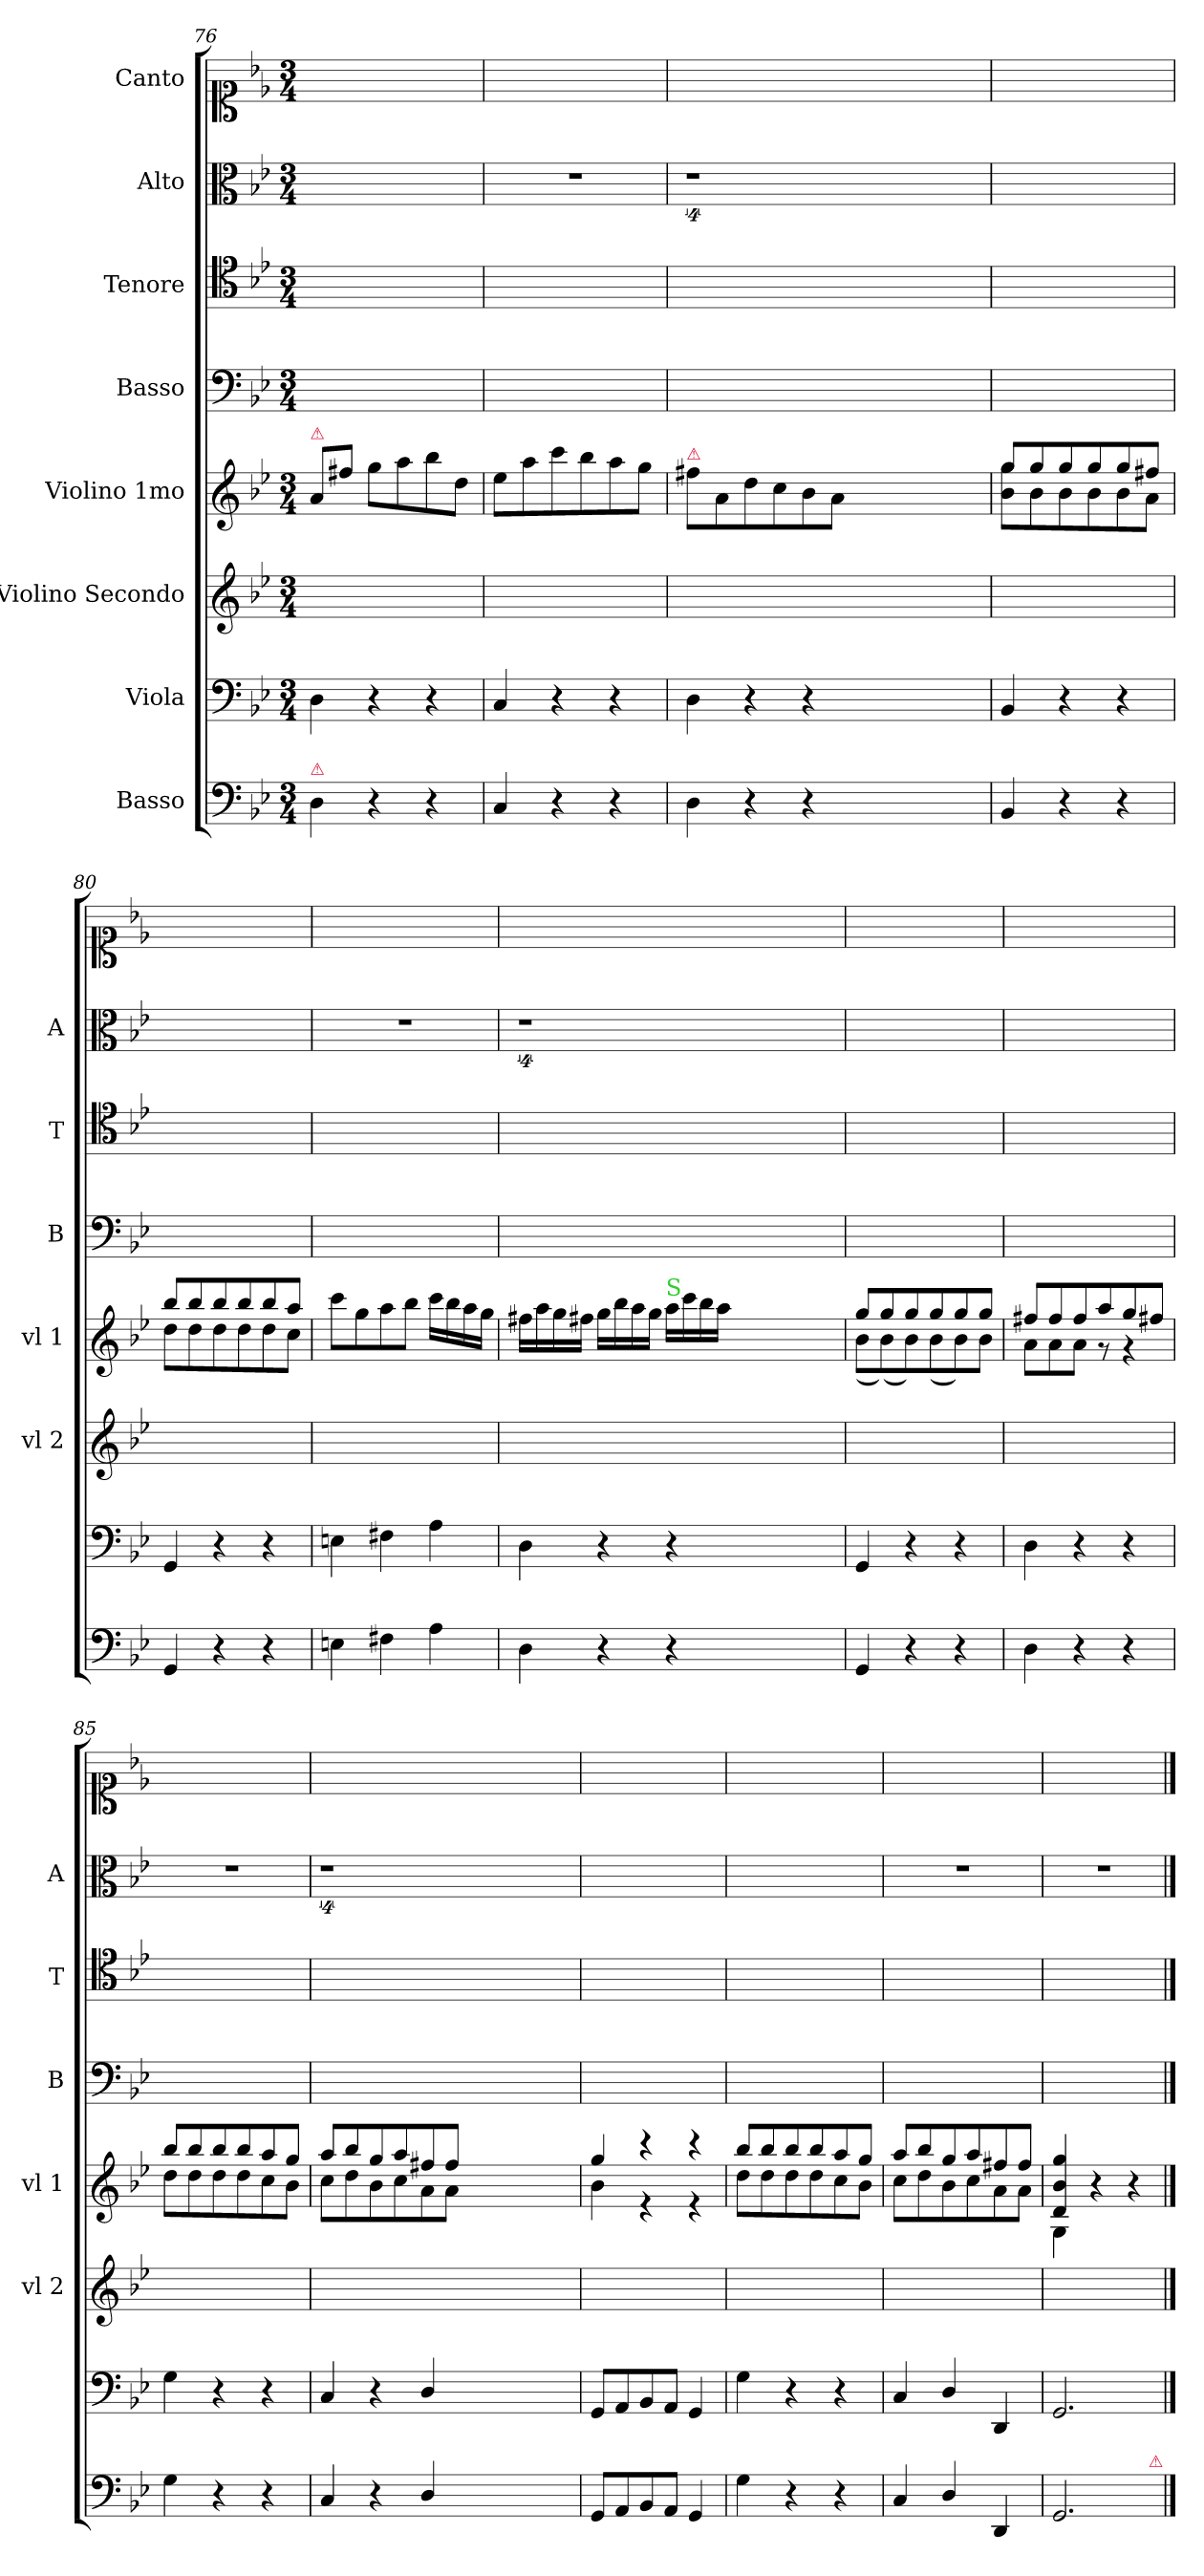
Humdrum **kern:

**kern	**kern	**kern	**kern	**kern	**kern	**kern	**kern
*part8	*part7	*part6	*part5	*part4	*part3	*part2	*part1
*staff8	*staff7	*staff6	*staff5	*staff4	*staff3	*staff2	*staff1
*I"Basso	*I"Viola	*I"Violino Secondo	*I"Violino 1mo	*I"Basso	*I"Tenore	*I"Alto	*I"Canto
*	*	*I'vl 2	*I'vl 1	*I'B	*I'T	*I'A	*
*clefF4	*clefF4	*clefG2	*clefG2	*clefF4	*clefC4	*clefC3	*clefC1
*k[b-e-]	*k[b-e-]	*k[b-e-]	*k[b-e-]	*k[b-e-]	*k[b-e-]	*k[b-e-]	*k[b-e-]
*M3/4	*M3/4	*M3/4	*M3/4	*M3/4	*M3/4	*M3/4	*M3/4
=76	=76	=76	=76	=76	=76	=76	=76
!	!	!	!LO:TX:a:color=crimson:t=⚠	!	!	!	!
!LO:TX:a:color=crimson:t=⚠	!	!	!	!	!	!	!
4D\	4D\	2.ryy	8a/L	2.ryy	2.ryy	2.ryy	2.ryy
.	.	.	8ff#X\J	.	.	.	.
4r	4r	.	8gg\L	.	.	.	.
.	.	.	8aa\	.	.	.	.
4r	4r	.	8bb-\	.	.	.	.
.	.	.	8dd\J	.	.	.	.
=77	=77	=77	=77	=77	=77	=77	=77
4C/	4C/	2.ryy	8ee-\L	2.ryy	2.ryy	2.r	2.ryy
.	.	.	8aa\	.	.	.	.
4r	4r	.	8ccc\	.	.	.	.
.	.	.	8bb-\	.	.	.	.
4r	4r	.	8aa\	.	.	.	.
.	.	.	8gg\J	.	.	.	.
=78	=78	=78	=78	=78	=78	=78	=78
!	!	!	!LO:TX:a:color=crimson:t=⚠	!	!	!	!
4D\	4D\	2.ryy	8ff#X\L	2.ryy	2.ryy	4%9r	2.ryy
.	.	.	8a/	.	.	.	.
4r	4r	.	8dd\	.	.	.	.
.	.	.	8cc\	.	.	.	.
4r	4r	.	8b-\	.	.	.	.
.	.	.	8a\J	.	.	.	.
1.ryy	1.ryy	1.ryy	1.ryy	1.ryy	1.ryy	.	1.ryy
=79	=79	=79	=79	=79	=79	=79	=79
*	*	*	*^	*	*	*	*
4BB-/	4BB-/	2.ryy	8gg/L	8b-\ 8gg\L	2.ryy	2.ryy	2.ryy	2.ryy
.	.	.	8gg/	8b-\	.	.	.	.
4r	4r	.	8gg/	8b-\	.	.	.	.
.	.	.	8gg/	8b-\	.	.	.	.
4r	4r	.	8gg/	8b-\	.	.	.	.
.	.	.	8ff#X/J	8a\J	.	.	.	.
=80	=80	=80	=80	=80	=80	=80	=80	=80
4GG/	4GG/	2.ryy	8bb-/L	8dd\L	2.ryy	2.ryy	2.ryy	2.ryy
.	.	.	8bb-/	8dd\	.	.	.	.
4r	4r	.	8bb-/	8dd\	.	.	.	.
.	.	.	8bb-/	8dd\	.	.	.	.
4r	4r	.	8bb-/	8dd\	.	.	.	.
.	.	.	8aa/J	8cc\J	.	.	.	.
*	*	*	*v	*v	*	*	*	*
=81	=81	=81	=81	=81	=81	=81	=81
4En\	4En\	2.ryy	8ccc\L	2.ryy	2.ryy	2.r	2.ryy
.	.	.	8gg\	.	.	.	.
4F#X\	4F#X\	.	8aa\	.	.	.	.
.	.	.	8bb-\J	.	.	.	.
4A\	4A\	.	16ccc\LL	.	.	.	.
.	.	.	16bb-\	.	.	.	.
.	.	.	16aa\	.	.	.	.
.	.	.	16gg\JJ	.	.	.	.
=82	=82	=82	=82	=82	=82	=82	=82
4D\	4D\	2.ryy	16ff#X\LL	2.ryy	2.ryy	4%9r	2.ryy
.	.	.	16aa\	.	.	.	.
.	.	.	16gg\	.	.	.	.
.	.	.	16ff#X\JJ	.	.	.	.
4r	4r	.	16gg\LL	.	.	.	.
.	.	.	16bb-\	.	.	.	.
.	.	.	16aa\	.	.	.	.
.	.	.	16gg\JJ	.	.	.	.
!	!	!	!LO:TX:a:color=limegreen:t=S	!	!	!	!
4r	4r	.	16aa\LL	.	.	.	.
.	.	.	16ccc\	.	.	.	.
.	.	.	16bb-\	.	.	.	.
.	.	.	16aa\JJ	.	.	.	.
1.ryy	1.ryy	1.ryy	1.ryy	1.ryy	1.ryy	.	1.ryy
=83	=83	=83	=83	=83	=83	=83	=83
*	*	*	*^	*	*	*	*
4GG/	4GG/	2.ryy	8gg/L	(>8b-\L	2.ryy	2.ryy	2.ryy	2.ryy
.	.	.	8gg/	(>8b-\)	.	.	.	.
4r	4r	.	8gg/	8b-\)	.	.	.	.
.	.	.	8gg/	(>8b-\	.	.	.	.
4r	4r	.	8gg/	8b-\)	.	.	.	.
.	.	.	8gg/J	8b-\J	.	.	.	.
=84	=84	=84	=84	=84	=84	=84	=84	=84
4D\	4D\	2.ryy	8ff#X/L	8a\L	2.ryy	2.ryy	2.ryy	2.ryy
.	.	.	8ff#/	8a\	.	.	.	.
4r	4r	.	8ff#/	8a\J	.	.	.	.
.	.	.	8aa/	8r	.	.	.	.
4r	4r	.	8gg/	4r	.	.	.	.
.	.	.	8ff#X/J	.	.	.	.	.
=85	=85	=85	=85	=85	=85	=85	=85	=85
4G\	4G\	2.ryy	8bb-/L	8dd\L	2.ryy	2.ryy	2.r	2.ryy
.	.	.	8bb-/	8dd\	.	.	.	.
4r	4r	.	8bb-/	8dd\	.	.	.	.
.	.	.	8bb-/	8dd\	.	.	.	.
4r	4r	.	8aa/	8cc\	.	.	.	.
.	.	.	8gg/J	8b-\J	.	.	.	.
=86	=86	=86	=86	=86	=86	=86	=86	=86
4C/	4C/	2.ryy	8aa/L	8cc\L	2.ryy	2.ryy	4%9r	2.ryy
.	.	.	8bb-/	8dd\	.	.	.	.
4r	4r	.	8gg/	8b-\	.	.	.	.
.	.	.	8aa/	8cc\	.	.	.	.
4D/	4D/	.	8ff#X/	8a\	.	.	.	.
.	.	.	8ff#/J	8a\J	.	.	.	.
1.ryy	1.ryy	1.ryy	1.ryy	1.ryy	1.ryy	1.ryy	.	1.ryy
=87	=87	=87	=87	=87	=87	=87	=87	=87
8GG/L	8GG/L	2.ryy	4gg/	4b-\	2.ryy	2.ryy	2.ryy	2.ryy
8AA/	8AA/	.	.	.	.	.	.	.
8BB-/	8BB-/	.	4r	4r	.	.	.	.
8AA/J	8AA/J	.	.	.	.	.	.	.
4GG/	4GG/	.	4r	4r	.	.	.	.
=88	=88	=88	=88	=88	=88	=88	=88	=88
4G\	4G\	2.ryy	8bb-/L	8dd\L	2.ryy	2.ryy	2.ryy	2.ryy
.	.	.	8bb-/	8dd\	.	.	.	.
4r	4r	.	8bb-/	8dd\	.	.	.	.
.	.	.	8bb-/	8dd\	.	.	.	.
4r	4r	.	8aa/	8cc\	.	.	.	.
.	.	.	8gg/J	8b-\J	.	.	.	.
=89	=89	=89	=89	=89	=89	=89	=89	=89
4C/	4C/	2.ryy	8aa/L	8cc\L	2.ryy	2.ryy	2.r	2.ryy
.	.	.	8bb-/	8dd\	.	.	.	.
4D/	4D/	.	8gg/	8b-\	.	.	.	.
.	.	.	8aa/	8cc\	.	.	.	.
4DD/	4DD/	.	8ff#X/	8a\	.	.	.	.
.	.	.	8ff#/J	8a\J	.	.	.	.
=90	=90	=90	=90	=90	=90	=90	=90	=90
2.GG/	2.GG/	2.ryy	4d/ 4b-/ 4gg/	4G\	2.ryy	2.ryy	2.r	2.ryy
.	.	.	4r	4ryy	.	.	.	.
.	.	.	4r	4ryy	.	.	.	.
!	!	!	!LO:TX:b:Bi:t=Verte in alienam partem&colon; |	!	!	!	!	!
!LO:TX:a:color=crimson:t=⚠	!	!	!	!	!	!	!	!
*	*	*	*v	*v	*	*	*	*
==	==	==	==	==	==	==	==
*-	*-	*-	*-	*-	*-	*-	*-
